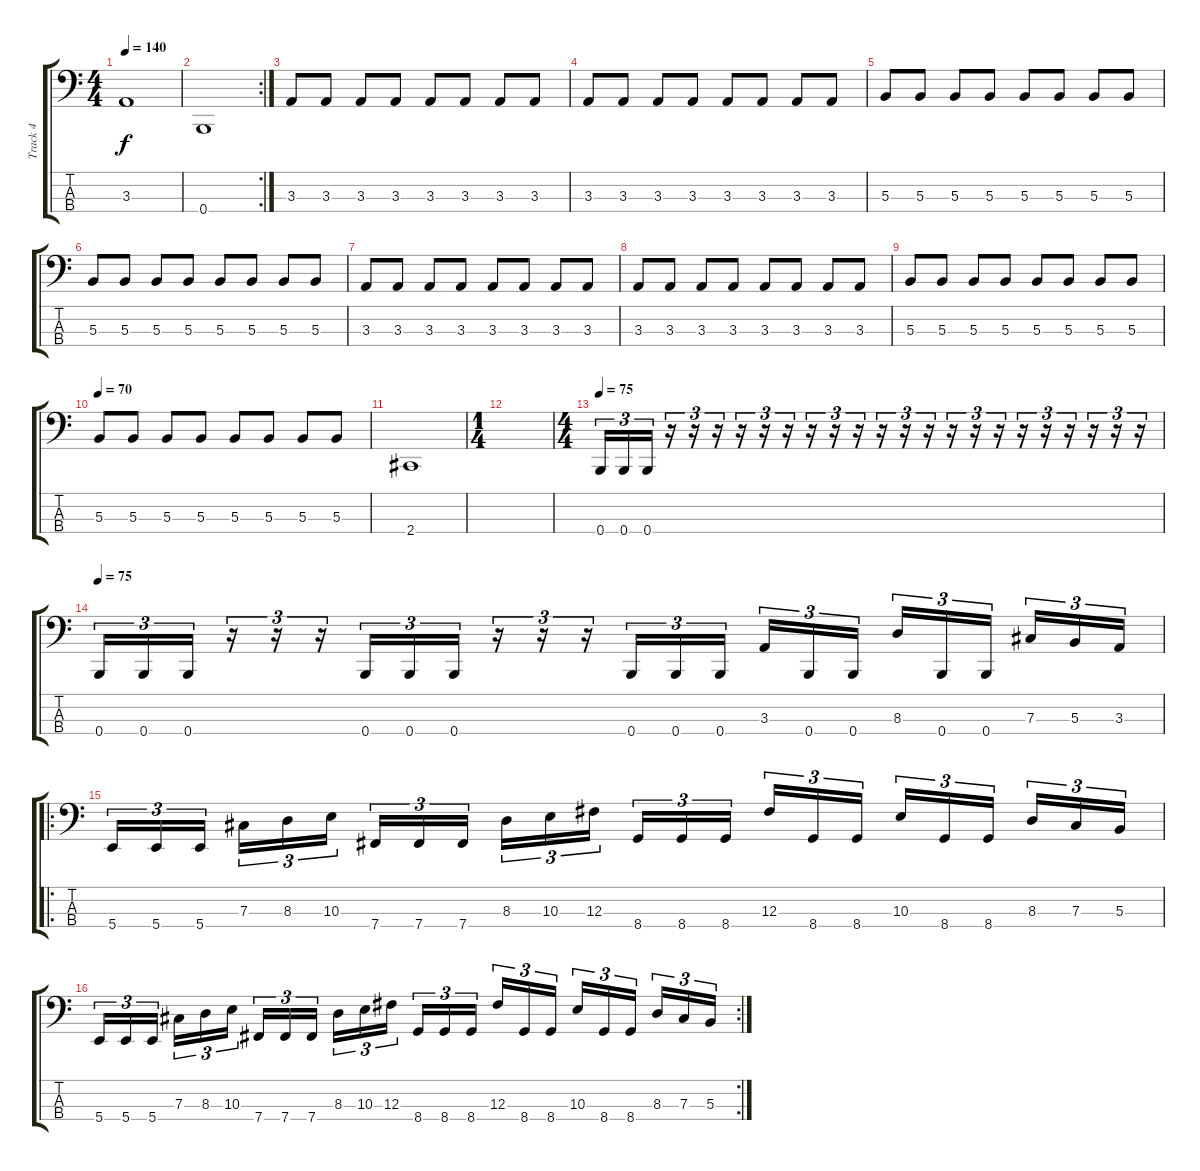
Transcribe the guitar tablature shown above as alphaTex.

\track ("Track 4" "Track 4") {instrument electricbassfinger}
\staff {score tabs}
\tuning (E2 B1 Gb1 B0) {hide}
\ts (4 4)
\tempo 140
\clef f4
\ks c
3.3.1{dy f} |
\rc 2
0.4.1 |
3.3.8 3.3.8 3.3.8 3.3.8 3.3.8 3.3.8 3.3.8 3.3.8 |
3.3.8 3.3.8 3.3.8 3.3.8 3.3.8 3.3.8 3.3.8 3.3.8 |
5.3.8 5.3.8 5.3.8 5.3.8 5.3.8 5.3.8 5.3.8 5.3.8 |
5.3.8 5.3.8 5.3.8 5.3.8 5.3.8 5.3.8 5.3.8 5.3.8 |
3.3.8 3.3.8 3.3.8 3.3.8 3.3.8 3.3.8 3.3.8 3.3.8 |
3.3.8 3.3.8 3.3.8 3.3.8 3.3.8 3.3.8 3.3.8 3.3.8 |
5.3.8 5.3.8 5.3.8 5.3.8 5.3.8 5.3.8 5.3.8 5.3.8 |
\tempo 70
5.3.8 5.3.8 5.3.8 5.3.8 5.3.8 5.3.8 5.3.8 5.3.8 |
2.4.1 |
\ts (1 4)
|
\ts (4 4)
\tempo 75
0.4.16{tu (3 2)} 0.4.16{tu (3 2)} 0.4.16{tu (3 2)} r.16{tu (3 2)} r.16{tu (3 2)} r.16{tu (3 2)} r.16{tu (3 2)} r.16{tu (3 2)} r.16{tu (3 2)} r.16{tu (3 2)} r.16{tu (3 2)} r.16{tu (3 2)} r.16{tu (3 2)} r.16{tu (3 2)} r.16{tu (3 2)} r.16{tu (3 2)} r.16{tu (3 2)} r.16{tu (3 2)} r.16{tu (3 2)} r.16{tu (3 2)} r.16{tu (3 2)} r.16{tu (3 2)} r.16{tu (3 2)} r.16{tu (3 2)} |
\tempo 75
0.4.16{tu (3 2)} 0.4.16{tu (3 2)} 0.4.16{tu (3 2)} r.16{tu (3 2)} r.16{tu (3 2)} r.16{tu (3 2)} 0.4.16{tu (3 2)} 0.4.16{tu (3 2)} 0.4.16{tu (3 2)} r.16{tu (3 2)} r.16{tu (3 2)} r.16{tu (3 2)} 0.4.16{tu (3 2)} 0.4.16{tu (3 2)} 0.4.16{tu (3 2) beam splitsecondary} 3.3.16{tu (3 2)} 0.4.16{tu (3 2)} 0.4.16{tu (3 2)} 8.3.16{tu (3 2)} 0.4.16{tu (3 2)} 0.4.16{tu (3 2) beam splitsecondary} 7.3.16{tu (3 2)} 5.3.16{tu (3 2)} 3.3.16{tu (3 2)} |
\ro
5.4.16{tu (3 2)} 5.4.16{tu (3 2)} 5.4.16{tu (3 2) beam splitsecondary} 7.3.16{tu (3 2)} 8.3.16{tu (3 2)} 10.3.16{tu (3 2)} 7.4.16{tu (3 2)} 7.4.16{tu (3 2)} 7.4.16{tu (3 2) beam splitsecondary} 8.3.16{tu (3 2)} 10.3.16{tu (3 2)} 12.3.16{tu (3 2)} 8.4.16{tu (3 2)} 8.4.16{tu (3 2)} 8.4.16{tu (3 2) beam splitsecondary} 12.3.16{tu (3 2)} 8.4.16{tu (3 2)} 8.4.16{tu (3 2)} 10.3.16{tu (3 2)} 8.4.16{tu (3 2)} 8.4.16{tu (3 2) beam splitsecondary} 8.3.16{tu (3 2)} 7.3.16{tu (3 2)} 5.3.16{tu (3 2)} |
\rc 2
5.4.16{tu (3 2)} 5.4.16{tu (3 2)} 5.4.16{tu (3 2) beam splitsecondary} 7.3.16{tu (3 2)} 8.3.16{tu (3 2)} 10.3.16{tu (3 2)} 7.4.16{tu (3 2)} 7.4.16{tu (3 2)} 7.4.16{tu (3 2) beam splitsecondary} 8.3.16{tu (3 2)} 10.3.16{tu (3 2)} 12.3.16{tu (3 2)} 8.4.16{tu (3 2)} 8.4.16{tu (3 2)} 8.4.16{tu (3 2) beam splitsecondary} 12.3.16{tu (3 2)} 8.4.16{tu (3 2)} 8.4.16{tu (3 2)} 10.3.16{tu (3 2)} 8.4.16{tu (3 2)} 8.4.16{tu (3 2) beam splitsecondary} 8.3.16{tu (3 2)} 7.3.16{tu (3 2)} 5.3.16{tu (3 2)}
